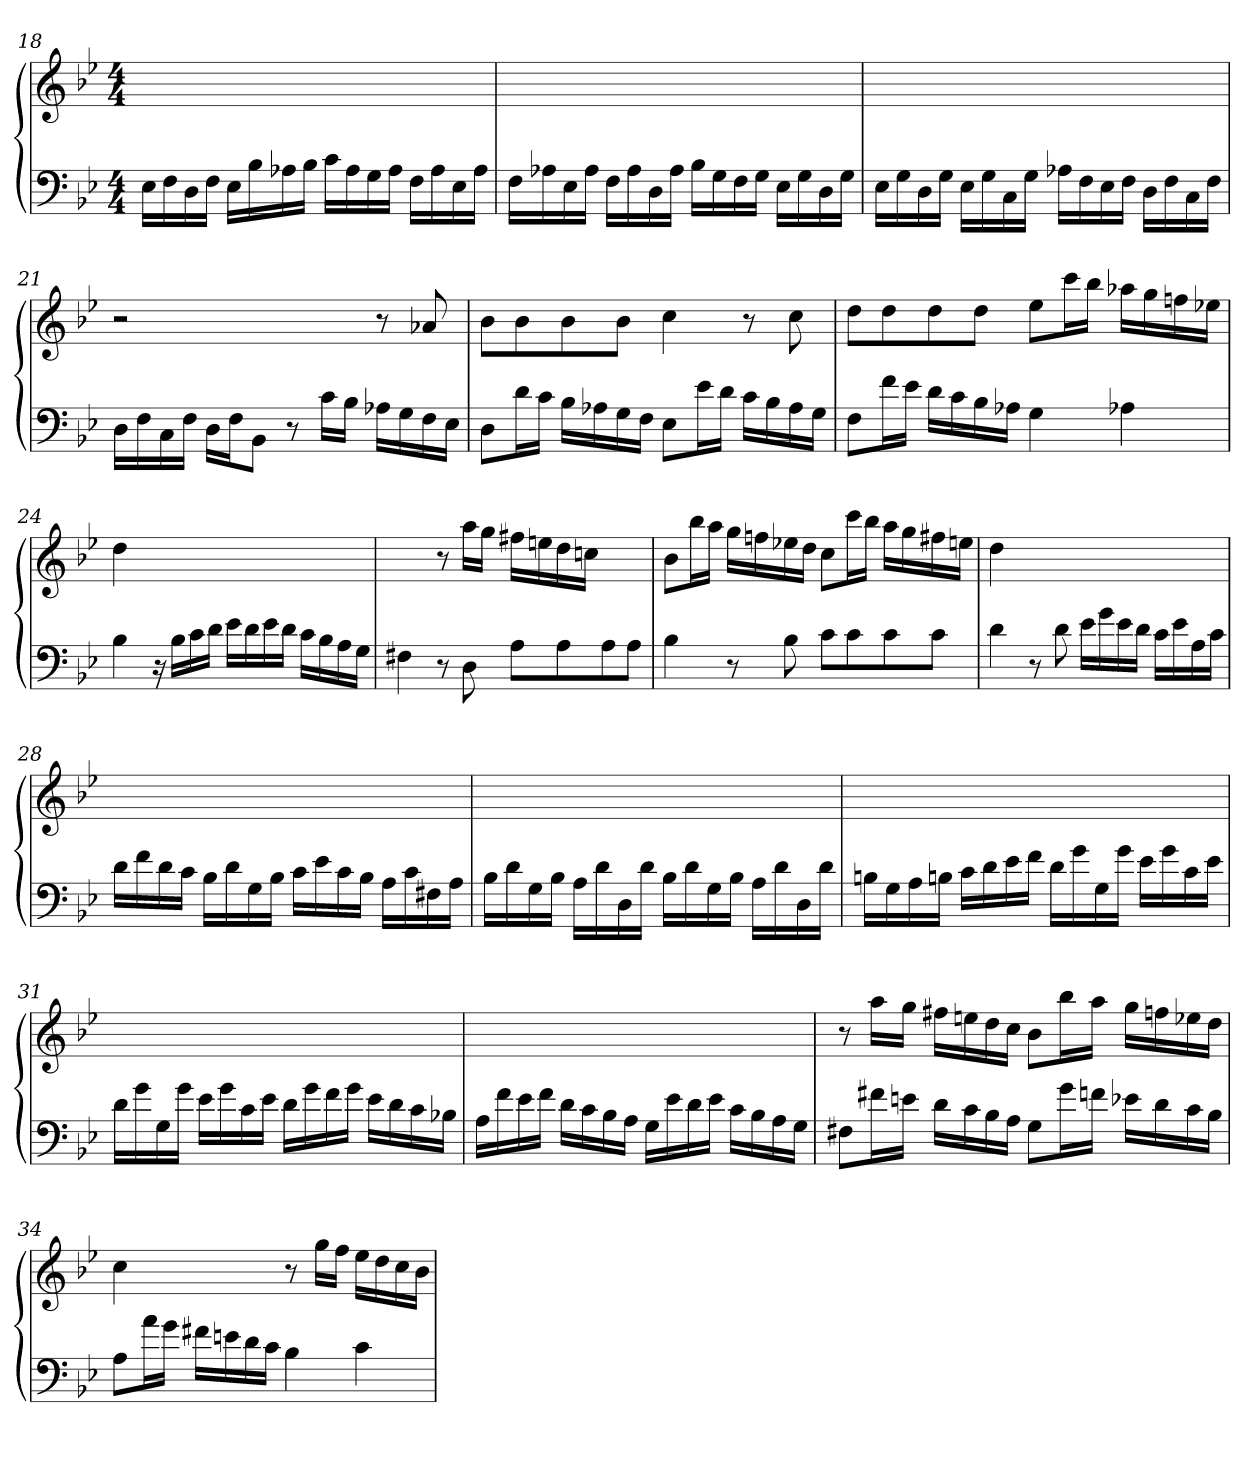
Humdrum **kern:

**kern	**kern
*part2	*part1
*staff2	*staff1
!!LO:PB:g=z
*clefF4	*clefG2
*k[b-e-]	*k[b-e-]
*B-:	*B-:
*M4/4	*M4/4
=18	=18
16E-\LL	1ryy
16F\	.
16D\	.
16F\JJ	.
16E-\LL	.
16B-\	.
16A-X\	.
16B-\JJ	.
16c\LL	.
16A-\	.
16G\	.
16A-\JJ	.
16F\LL	.
16A-\	.
16E-\	.
16A-\JJ	.
=19	=19
16F\LL	1ryy
16A-X\	.
16E-\	.
16A-\JJ	.
16F\LL	.
16A-\	.
16D\	.
16A-\JJ	.
16B-\LL	.
16G\	.
16F\	.
16G\JJ	.
16E-\LL	.
16G\	.
16D\	.
16G\JJ	.
=20	=20
16E-\LL	1ryy
16G\	.
16D\	.
16G\JJ	.
16E-\LL	.
16G\	.
16C\	.
16G\JJ	.
16A-X\LL	.
16F\	.
16E-\	.
16F\JJ	.
16D\LL	.
16F\	.
16C\	.
16F\JJ	.
!!LO:LB:g=z
=21	=21
16D\LL	2r
16F\	.
16C\	.
16F\JJ	.
16D\LL	.
16F\J	.
8BB-\J	.
8r	4ryy
16c\LL	.
16B-\JJ	.
16A-X\LL	8r
16G\	.
16F\	8a-X!/
16E-\JJ	.
=22	=22
8D\L	8b-!\L
16d\L	8b-!\
16c\JJ	.
16B-\LL	8b-!\
16A-X\	.
16G\	8b-!\J
16F\JJ	.
8E-\L	4cc!\
16e-\L	.
16d\JJ	.
16c\LL	8r
16B-\	.
16A-\	8cc!\
16G\JJ	.
=23	=23
8F\L	8dd!\L
16f\L	8dd!\
16e-\JJ	.
16d\LL	8dd!\
16c\	.
16B-\	8dd!\J
16A-X\JJ	.
4G\	8ee-!\L
.	16ccc!\L
.	16bb-!\JJ
4A-X\	16aa-X!\LL
.	16gg!\
.	16ffn!\
.	16ee-X!\JJ
!!LO:LB:g=z
=24	=24
4B-\	4dd!\
16r	2.ryy
16B-\LL	.
16c\	.
16d\JJ	.
16e-\LL	.
16d\	.
16e-\	.
16d\JJ	.
16c\LL	.
16B-\	.
16A\	.
16G\JJ	.
=25	=25
4F#X\	4ryy
8r	8r
8D\	16aa!\LL
.	16gg!\JJ
8A\L	16ff#X!\LL
.	16een!\
8A\	16dd!\
.	16ccn!\JJ
8A\	4ryy
8A\J	.
=26	=26
4B-\	8b-!\L
.	16bb-!\L
.	16aa!\JJ
8r	16gg!\LL
.	16ffn!\
8B-\	16ee-X!\
.	16dd!\JJ
8c\L	8cc!\L
8c\	16ccc!\L
.	16bb-!\JJ
8c\	16aa!\LL
.	16gg!\
8c\J	16ff#X!\
.	16een!\JJ
!!LO:LB:g=z
=27	=27
4d\	4dd!\
8r	2.ryy
8d\	.
16e-\LL	.
16g\	.
16e-\	.
16d\JJ	.
16c\LL	.
16e-\	.
16A\	.
16c\JJ	.
=28	=28
16d\LL	1ryy
16f\	.
16d\	.
16c\JJ	.
16B-\LL	.
16d\	.
16G\	.
16B-\JJ	.
16c\LL	.
16e-\	.
16c\	.
16B-\JJ	.
16A\LL	.
16c\	.
16F#X\	.
16A\JJ	.
=29	=29
16B-\LL	1ryy
16d\	.
16G\	.
16B-\JJ	.
16A\LL	.
16d\	.
16D\	.
16d\JJ	.
16B-\LL	.
16d\	.
16G\	.
16B-\JJ	.
16A\LL	.
16d\	.
16D\	.
16d\JJ	.
!!LO:LB:g=z
=30	=30
16Bn\LL	1ryy
16G\	.
16A\	.
16Bn\JJ	.
16c\LL	.
16d\	.
16e-\	.
16f\JJ	.
16d\LL	.
16g\	.
16G\	.
16g\JJ	.
16e-\LL	.
16g\	.
16c\	.
16e-\JJ	.
=31	=31
16d\LL	1ryy
16g\	.
16G\	.
16g\JJ	.
16e-\LL	.
16g\	.
16c\	.
16e-\JJ	.
16d\LL	.
16g\	.
16f\	.
16g\JJ	.
16e-\LL	.
16d\	.
16c\	.
16B-X\JJ	.
!!LO:LB:g=z
=32	=32
16A\LL	1ryy
16f\	.
16e-\	.
16f\JJ	.
16d\LL	.
16c\	.
16B-\	.
16A\JJ	.
16G\LL	.
16e-\	.
16d\	.
16e-\JJ	.
16c\LL	.
16B-\	.
16A\	.
16G\JJ	.
=33	=33
8F#X\L	8r
16f#X\L	16aa!\LL
16en\JJ	16gg!\JJ
16d\LL	16ff#X!\LL
16c\	16een!\
16B-\	16dd!\
16A\JJ	16cc!\JJ
8G\L	8b-!\L
16g\L	16bb-!\L
16fn\JJ	16aa!\JJ
16e-X\LL	16gg!\LL
16d\	16ffn!\
16c\	16ee-X!\
16B-\JJ	16dd!\JJ
=34	=34
8A\L	4cc!\
16a\L	.
16g\JJ	.
16f#X\LL	4ryy
16en\	.
16d\	.
16c\JJ	.
4B-\	8r
.	16gg!\LL
.	16ff!\JJ
4c\	16ee-!\LL
.	16dd!\
.	16cc!\
.	16b-!\JJ
=	=
*-	*-
